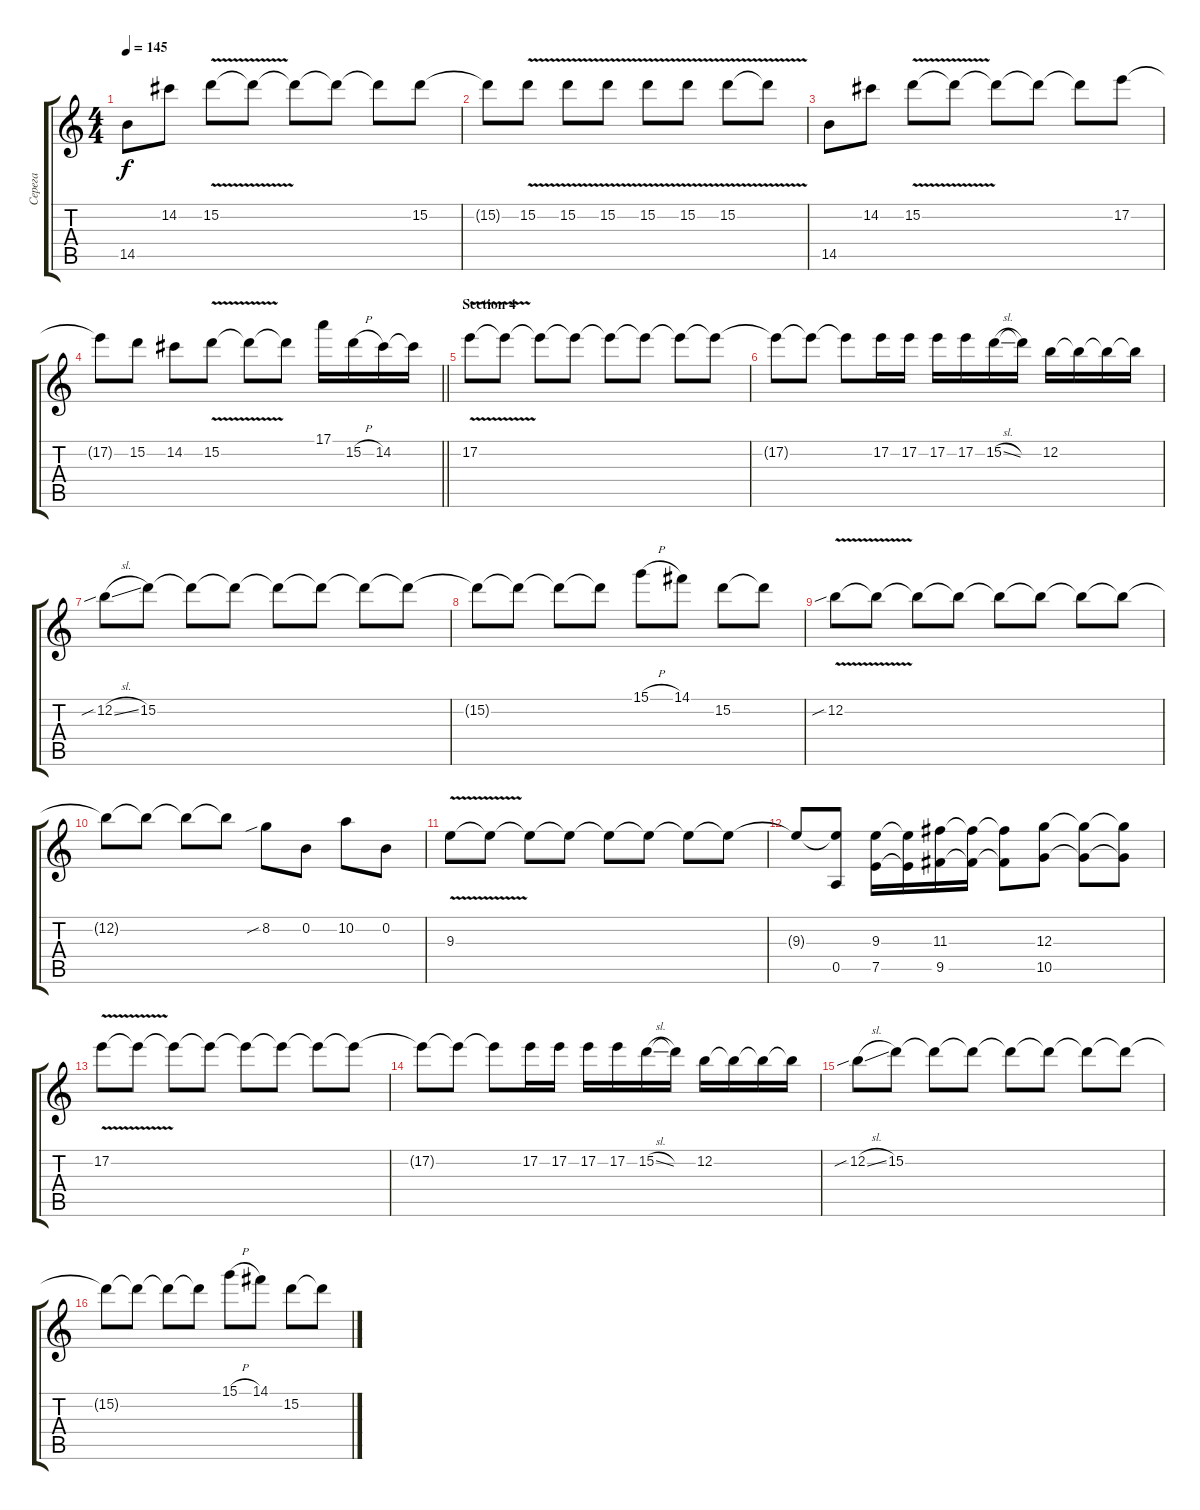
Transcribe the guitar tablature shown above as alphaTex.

\track ("Серега" "Серега") {instrument distortionguitar}
\staff {score tabs}
\tuning (E4 B3 G3 D3 A2 E2) {hide}
\ts (4 4)
\tempo 145
\clef g2
\ks c
14.5.8{dy f} 14.2.8 15.2{v}.8 15.2{t}.8 15.2{t}.8 15.2{t}.8 15.2{t}.8 15.2.8 |
15.2{t}.8 15.2{v}.8 15.2{v}.8 15.2{v}.8 15.2{v}.8 15.2{v}.8 15.2{v}.8 15.2{t}.8 |
14.5.8 14.2.8 15.2{v}.8 15.2{t}.8 15.2{t}.8 15.2{t}.8 15.2{t}.8 17.2.8 |
\barLineRight lightlight
17.2{t}.8 15.2.8 14.2.8 15.2{v}.8 15.2{t}.8 15.2{t}.8 17.1.16 15.2{h}.16 14.2.16 14.2{t}.16 |
\section ("" "Section 4")
17.2{v}.8 17.2{t}.8 17.2{t}.8 17.2{t}.8 17.2{t}.8 17.2{t}.8 17.2{t}.8 17.2{t}.8 |
17.2{t}.8 17.2{t}.8 17.2{t}.8 17.2.16 17.2.16 17.2.16 17.2.16 15.2{sl}.16 15.2{t}.16 12.2.16 12.2{t}.16 12.2{t}.16 12.2{t}.16 |
12.2{sib sl}.8 15.2.8 15.2{t}.8 15.2{t}.8 15.2{t}.8 15.2{t}.8 15.2{t}.8 15.2{t}.8 |
15.2{t}.8 15.2{t}.8 15.2{t}.8 15.2{t}.8 15.1{h}.8 14.1.8 15.2.8 15.2{t}.8 |
12.2{v sib}.8 12.2{t}.8 12.2{t}.8 12.2{t}.8 12.2{t}.8 12.2{t}.8 12.2{t}.8 12.2{t}.8 |
12.2{t}.8 12.2{t}.8 12.2{t}.8 12.2{t}.8 8.2{sib}.8 0.2.8 10.2.8 0.2.8 |
9.3{v}.8 9.3{t}.8 9.3{t}.8 9.3{t}.8 9.3{t}.8 9.3{t}.8 9.3{t}.8 9.3{t}.8 |
9.3{t}.8 (9.3{t} 0.5).8 (9.3 7.5).16 (9.3{t} 7.5{t}).16 (11.3 9.5).16 (11.3{t} 9.5{t}).16 (11.3{t} 9.5{t}).8 (12.3 10.5).8 (12.3{t} 10.5{t}).8 (12.3{t} 10.5{t}).8 |
17.2{v}.8 17.2{t}.8 17.2{t}.8 17.2{t}.8 17.2{t}.8 17.2{t}.8 17.2{t}.8 17.2{t}.8 |
17.2{t}.8 17.2{t}.8 17.2{t}.8 17.2.16 17.2.16 17.2.16 17.2.16 15.2{sl}.16 15.2{t}.16 12.2.16 12.2{t}.16 12.2{t}.16 12.2{t}.16 |
12.2{sib sl}.8 15.2.8 15.2{t}.8 15.2{t}.8 15.2{t}.8 15.2{t}.8 15.2{t}.8 15.2{t}.8 |
15.2{t}.8 15.2{t}.8 15.2{t}.8 15.2{t}.8 15.1{h}.8 14.1.8 15.2.8 15.2{t}.8
